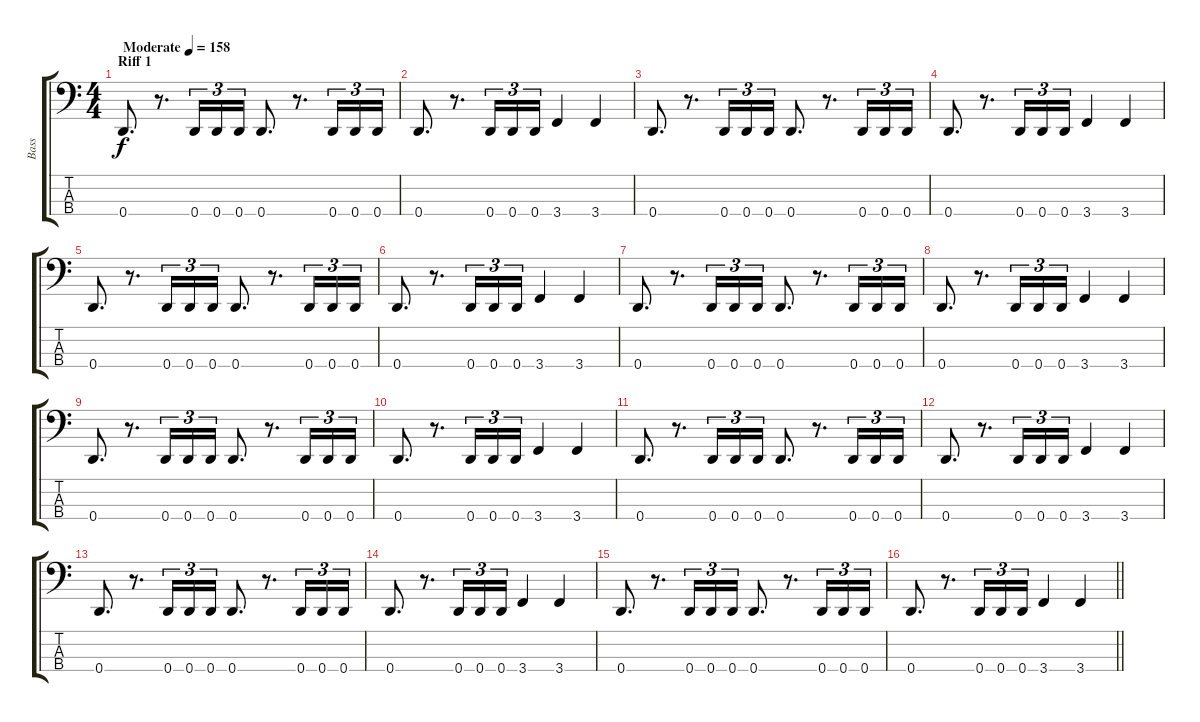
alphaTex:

\track ("Bass" "Bass") {instrument electricbassfinger}
\staff {score tabs}
\tuning (G2 D2 A1 D1) {hide}
\ts (4 4)
\section ("" "Riff 1")
\tempo (158 "Moderate")
\clef f4
\ks c
0.4.8{d dy f instrument electricbassfinger} r.8{d} 0.4.16{tu (3 2)} 0.4.16{tu (3 2)} 0.4.16{tu (3 2)} 0.4.8{d} r.8{d} 0.4.16{tu (3 2)} 0.4.16{tu (3 2)} 0.4.16{tu (3 2)} |
0.4.8{d} r.8{d} 0.4.16{tu (3 2)} 0.4.16{tu (3 2)} 0.4.16{tu (3 2)} 3.4.4 3.4.4 |
0.4.8{d} r.8{d} 0.4.16{tu (3 2)} 0.4.16{tu (3 2)} 0.4.16{tu (3 2)} 0.4.8{d} r.8{d} 0.4.16{tu (3 2)} 0.4.16{tu (3 2)} 0.4.16{tu (3 2)} |
0.4.8{d} r.8{d} 0.4.16{tu (3 2)} 0.4.16{tu (3 2)} 0.4.16{tu (3 2)} 3.4.4 3.4.4 |
0.4.8{d} r.8{d} 0.4.16{tu (3 2)} 0.4.16{tu (3 2)} 0.4.16{tu (3 2)} 0.4.8{d} r.8{d} 0.4.16{tu (3 2)} 0.4.16{tu (3 2)} 0.4.16{tu (3 2)} |
0.4.8{d} r.8{d} 0.4.16{tu (3 2)} 0.4.16{tu (3 2)} 0.4.16{tu (3 2)} 3.4.4 3.4.4 |
0.4.8{d} r.8{d} 0.4.16{tu (3 2)} 0.4.16{tu (3 2)} 0.4.16{tu (3 2)} 0.4.8{d} r.8{d} 0.4.16{tu (3 2)} 0.4.16{tu (3 2)} 0.4.16{tu (3 2)} |
0.4.8{d} r.8{d} 0.4.16{tu (3 2)} 0.4.16{tu (3 2)} 0.4.16{tu (3 2)} 3.4.4 3.4.4 |
0.4.8{d} r.8{d} 0.4.16{tu (3 2)} 0.4.16{tu (3 2)} 0.4.16{tu (3 2)} 0.4.8{d} r.8{d} 0.4.16{tu (3 2)} 0.4.16{tu (3 2)} 0.4.16{tu (3 2)} |
0.4.8{d} r.8{d} 0.4.16{tu (3 2)} 0.4.16{tu (3 2)} 0.4.16{tu (3 2)} 3.4.4 3.4.4 |
0.4.8{d} r.8{d} 0.4.16{tu (3 2)} 0.4.16{tu (3 2)} 0.4.16{tu (3 2)} 0.4.8{d} r.8{d} 0.4.16{tu (3 2)} 0.4.16{tu (3 2)} 0.4.16{tu (3 2)} |
0.4.8{d} r.8{d} 0.4.16{tu (3 2)} 0.4.16{tu (3 2)} 0.4.16{tu (3 2)} 3.4.4 3.4.4 |
0.4.8{d} r.8{d} 0.4.16{tu (3 2)} 0.4.16{tu (3 2)} 0.4.16{tu (3 2)} 0.4.8{d} r.8{d} 0.4.16{tu (3 2)} 0.4.16{tu (3 2)} 0.4.16{tu (3 2)} |
0.4.8{d} r.8{d} 0.4.16{tu (3 2)} 0.4.16{tu (3 2)} 0.4.16{tu (3 2)} 3.4.4 3.4.4 |
0.4.8{d} r.8{d} 0.4.16{tu (3 2)} 0.4.16{tu (3 2)} 0.4.16{tu (3 2)} 0.4.8{d} r.8{d} 0.4.16{tu (3 2)} 0.4.16{tu (3 2)} 0.4.16{tu (3 2)} |
\barLineRight lightlight
0.4.8{d} r.8{d} 0.4.16{tu (3 2)} 0.4.16{tu (3 2)} 0.4.16{tu (3 2)} 3.4.4 3.4.4
